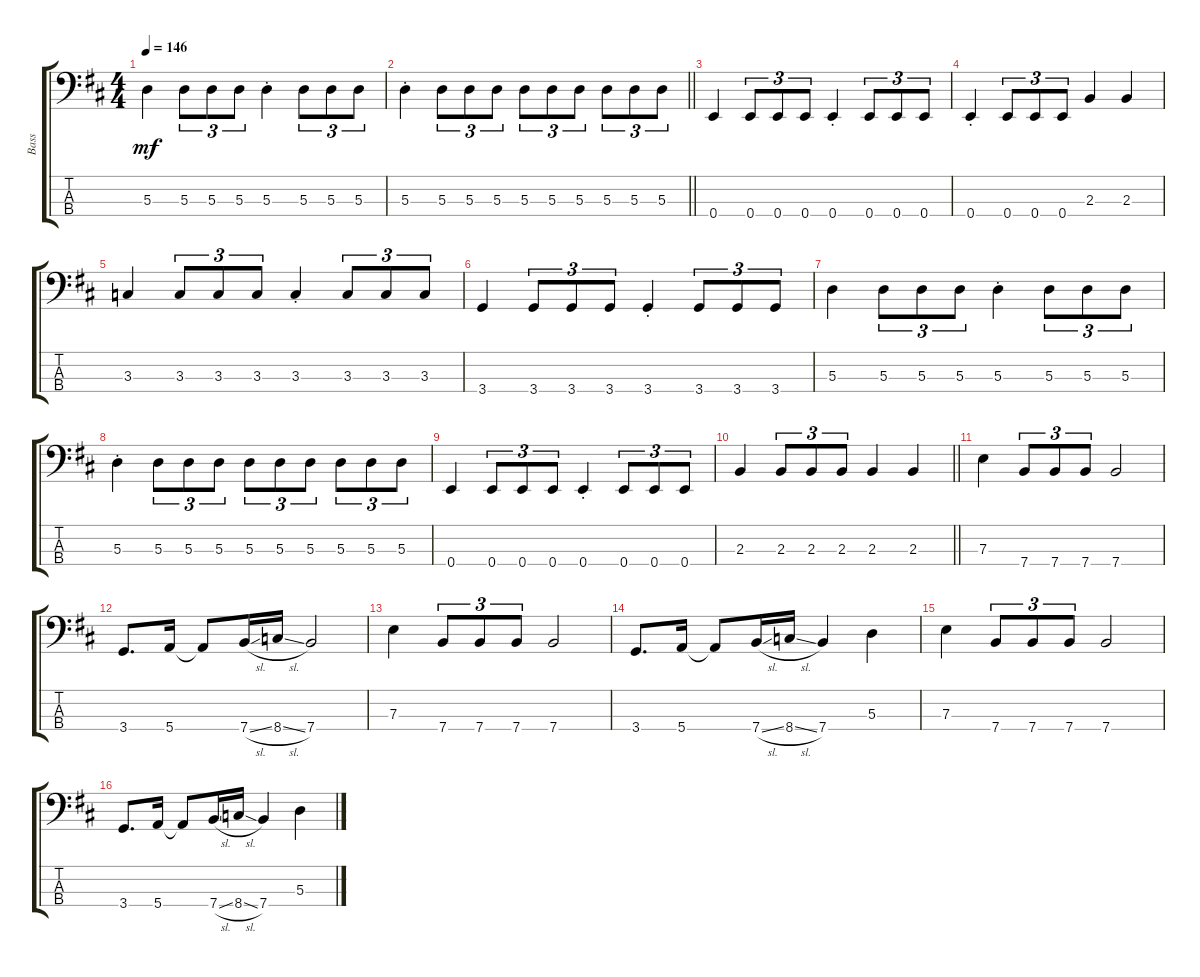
\track ("Bass" "Bass") {instrument electricbassfinger}
\staff {score tabs}
\tuning (G2 D2 A1 E1) {hide}
\ts (4 4)
\tempo 146
\clef f4
\ks bminor
5.3.4{dy mf} 5.3.8{tu (3 2)} 5.3.8{tu (3 2)} 5.3.8{tu (3 2)} 5.3{st}.4 5.3.8{tu (3 2)} 5.3.8{tu (3 2)} 5.3.8{tu (3 2)} |
\barLineRight lightlight
5.3{st}.4 5.3.8{tu (3 2)} 5.3.8{tu (3 2)} 5.3.8{tu (3 2)} 5.3.8{tu (3 2)} 5.3.8{tu (3 2)} 5.3.8{tu (3 2)} 5.3.8{tu (3 2)} 5.3.8{tu (3 2)} 5.3.8{tu (3 2)} |
\section ("" "")
0.4.4 0.4.8{tu (3 2)} 0.4.8{tu (3 2)} 0.4.8{tu (3 2)} 0.4{st}.4 0.4.8{tu (3 2)} 0.4.8{tu (3 2)} 0.4.8{tu (3 2)} |
0.4{st}.4 0.4.8{tu (3 2)} 0.4.8{tu (3 2)} 0.4.8{tu (3 2)} 2.3.4 2.3.4 |
3.3.4 3.3.8{tu (3 2)} 3.3.8{tu (3 2)} 3.3.8{tu (3 2)} 3.3{st}.4 3.3.8{tu (3 2)} 3.3.8{tu (3 2)} 3.3.8{tu (3 2)} |
3.4.4 3.4.8{tu (3 2)} 3.4.8{tu (3 2)} 3.4.8{tu (3 2)} 3.4{st}.4 3.4.8{tu (3 2)} 3.4.8{tu (3 2)} 3.4.8{tu (3 2)} |
5.3.4 5.3.8{tu (3 2)} 5.3.8{tu (3 2)} 5.3.8{tu (3 2)} 5.3{st}.4 5.3.8{tu (3 2)} 5.3.8{tu (3 2)} 5.3.8{tu (3 2)} |
5.3{st}.4 5.3.8{tu (3 2)} 5.3.8{tu (3 2)} 5.3.8{tu (3 2)} 5.3.8{tu (3 2)} 5.3.8{tu (3 2)} 5.3.8{tu (3 2)} 5.3.8{tu (3 2)} 5.3.8{tu (3 2)} 5.3.8{tu (3 2)} |
0.4.4 0.4.8{tu (3 2)} 0.4.8{tu (3 2)} 0.4.8{tu (3 2)} 0.4{st}.4 0.4.8{tu (3 2)} 0.4.8{tu (3 2)} 0.4.8{tu (3 2)} |
\barLineRight lightlight
2.3.4 2.3.8{tu (3 2)} 2.3.8{tu (3 2)} 2.3.8{tu (3 2)} 2.3.4 2.3.4 |
\section ("" "")
7.3.4 7.4.8{tu (3 2)} 7.4.8{tu (3 2)} 7.4.8{tu (3 2)} 7.4.2 |
3.4.8{d} 5.4.16 5.4{t}.8 7.4{sl}.16 8.4{sl}.16 7.4.2 |
7.3.4 7.4.8{tu (3 2)} 7.4.8{tu (3 2)} 7.4.8{tu (3 2)} 7.4.2 |
3.4.8{d} 5.4.16 5.4{t}.8 7.4{sl}.16 8.4{sl}.16 7.4.4 5.3.4 |
7.3.4 7.4.8{tu (3 2)} 7.4.8{tu (3 2)} 7.4.8{tu (3 2)} 7.4.2 |
3.4.8{d} 5.4.16 5.4{t}.8 7.4{sl}.16 8.4{sl}.16 7.4.4 5.3.4
